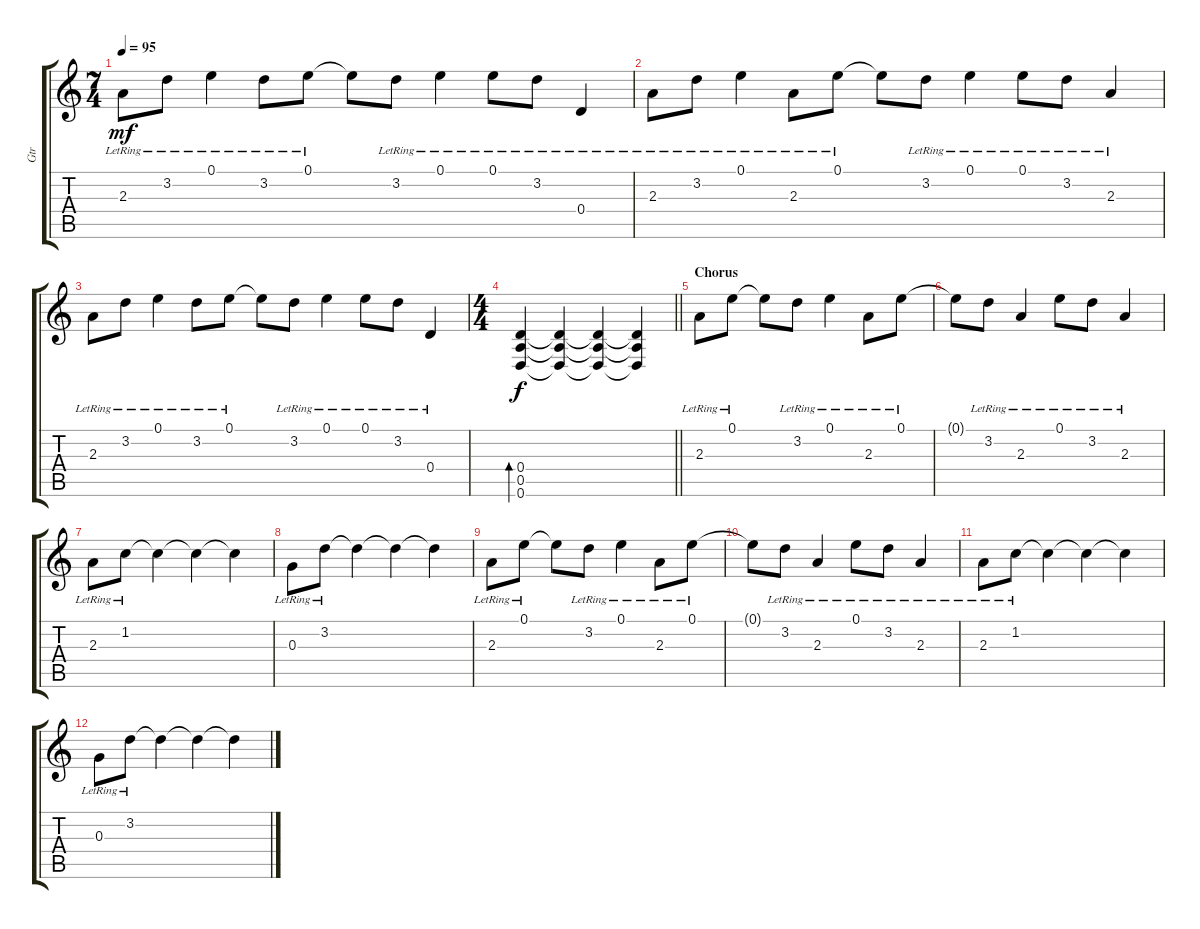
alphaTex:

\track ("Gtr" "Gtr") {instrument electricguitarclean}
\staff {score tabs}
\tuning (E4 B3 G3 D3 A2 D2) {hide}
\ts (7 4)
\tempo 95
\clef g2
\ks c
2.3{lr}.8{dy mf} 3.2{lr}.8 0.1{lr}.4 3.2{lr}.8 0.1{lr}.8 0.1{t}.8 3.2{lr}.8 0.1{lr}.4 0.1{lr}.8 3.2{lr}.8 0.4{lr}.4 |
2.3{lr}.8 3.2{lr}.8 0.1{lr}.4 2.3{lr}.8 0.1{lr}.8 0.1{t}.8 3.2{lr}.8 0.1{lr}.4 0.1{lr}.8 3.2{lr}.8 2.3{lr}.4 |
2.3{lr}.8 3.2{lr}.8 0.1{lr}.4 3.2{lr}.8 0.1{lr}.8 0.1{t}.8 3.2{lr}.8 0.1{lr}.4 0.1{lr}.8 3.2{lr}.8 0.4{lr}.4 |
\ts (4 4)
\barLineRight lightlight
(0.4 0.5 0.6).4{bd 240 dy f} (0.4{t} 0.5{t} 0.6{t}).4 (0.4{t} 0.5{t} 0.6{t}).4 (0.4{t} 0.5{t} 0.6{t}).4 |
\section ("" "Chorus")
2.3{lr}.8 0.1{lr}.8 0.1{t}.8 3.2{lr}.8 0.1{lr}.4 2.3{lr}.8 0.1{lr}.8 |
0.1{t}.8 3.2{lr}.8 2.3{lr}.4 0.1{lr}.8 3.2{lr}.8 2.3{lr}.4 |
2.3{lr}.8 1.2{lr}.8 1.2{t}.4 1.2{t}.4 1.2{t}.4 |
0.3{lr}.8 3.2{lr}.8 3.2{t}.4 3.2{t}.4 3.2{t}.4 |
2.3{lr}.8 0.1{lr}.8 0.1{t}.8 3.2{lr}.8 0.1{lr}.4 2.3{lr}.8 0.1{lr}.8 |
0.1{t}.8 3.2{lr}.8 2.3{lr}.4 0.1{lr}.8 3.2{lr}.8 2.3{lr}.4 |
2.3{lr}.8 1.2{lr}.8 1.2{t}.4 1.2{t}.4 1.2{t}.4 |
0.3{lr}.8 3.2{lr}.8 3.2{t}.4 3.2{t}.4 3.2{t}.4
